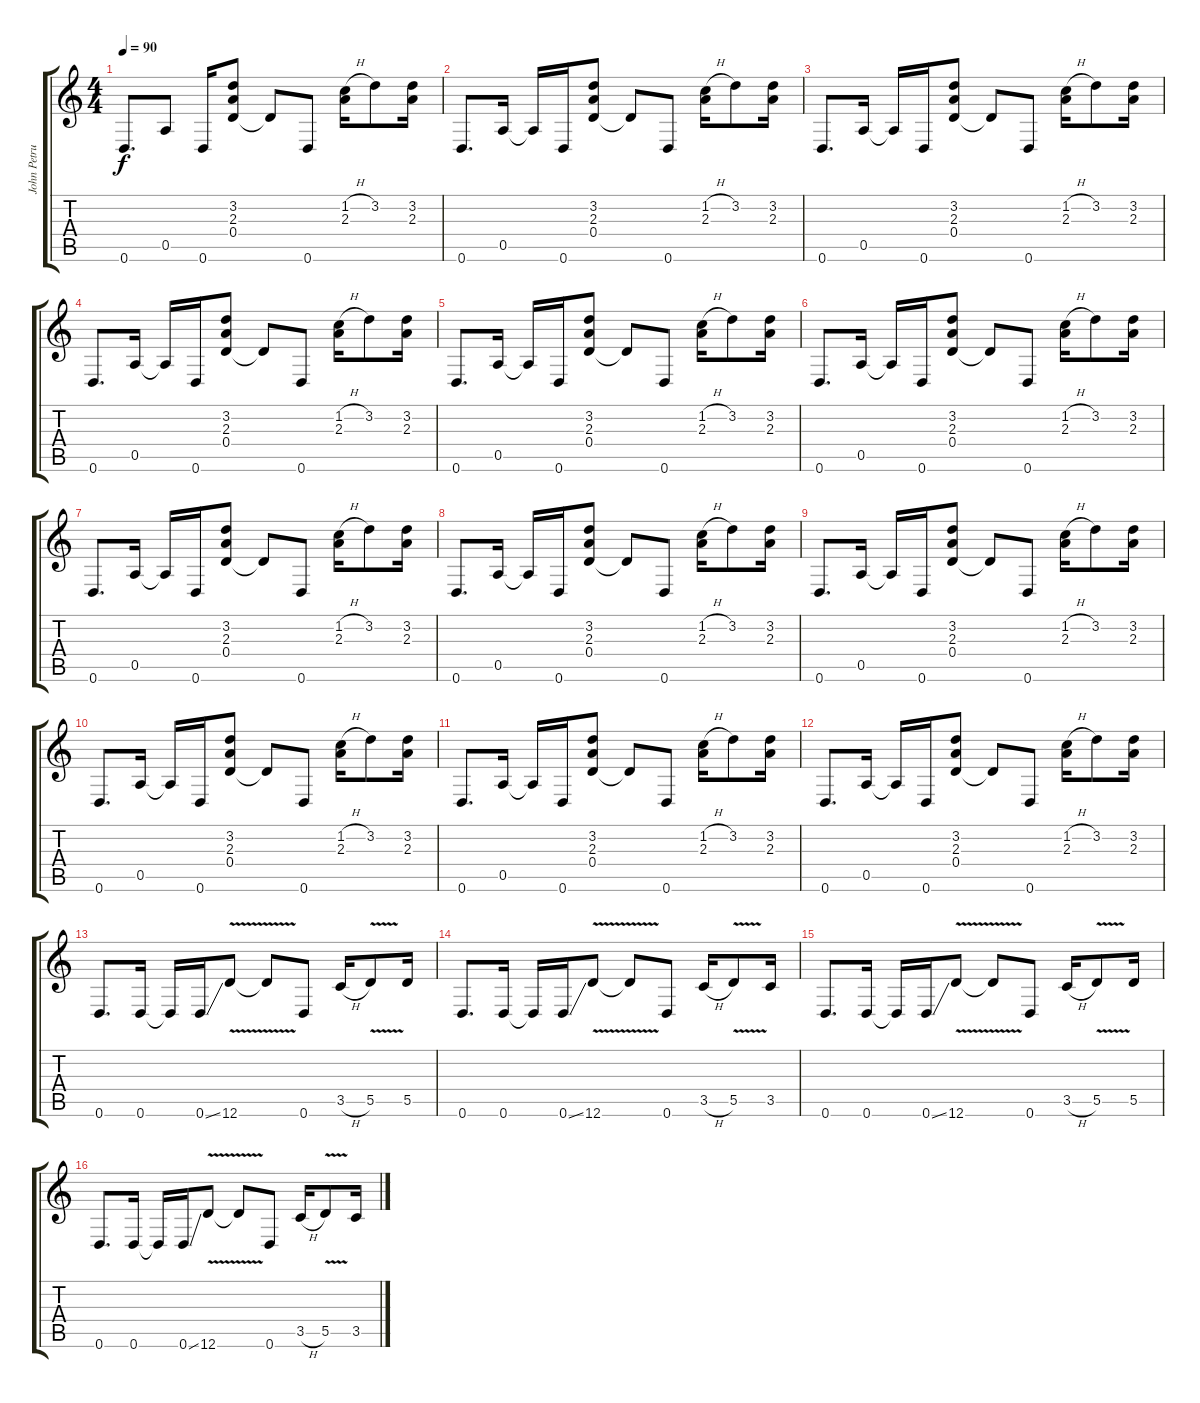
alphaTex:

\track ("John Petrucci" "John Petru") {instrument acousticguitarsteel}
\staff {score tabs}
\tuning (E4 B3 G3 D3 A2 D2) {hide}
\ts (4 4)
\tempo 90
\clef g2
\ks c
0.6.8{d dy f} 0.5.8 0.6.16 (3.2 2.3 0.4).8 0.4{t}.8 0.6.8 (1.2{h} 2.3).16 3.2.8 (3.2 2.3).16 |
0.6.8{d} 0.5.16 0.5{t}.16 0.6.16 (3.2 2.3 0.4).8 0.4{t}.8 0.6.8 (1.2{h} 2.3).16 3.2.8 (3.2 2.3).16 |
0.6.8{d} 0.5.16 0.5{t}.16 0.6.16 (3.2 2.3 0.4).8 0.4{t}.8 0.6.8 (1.2{h} 2.3).16 3.2.8 (3.2 2.3).16 |
0.6.8{d} 0.5.16 0.5{t}.16 0.6.16 (3.2 2.3 0.4).8 0.4{t}.8 0.6.8 (1.2{h} 2.3).16 3.2.8 (3.2 2.3).16 |
0.6.8{d} 0.5.16 0.5{t}.16 0.6.16 (3.2 2.3 0.4).8 0.4{t}.8 0.6.8 (1.2{h} 2.3).16 3.2.8 (3.2 2.3).16 |
0.6.8{d} 0.5.16 0.5{t}.16 0.6.16 (3.2 2.3 0.4).8 0.4{t}.8 0.6.8 (1.2{h} 2.3).16 3.2.8 (3.2 2.3).16 |
0.6.8{d} 0.5.16 0.5{t}.16 0.6.16 (3.2 2.3 0.4).8 0.4{t}.8 0.6.8 (1.2{h} 2.3).16 3.2.8 (3.2 2.3).16 |
0.6.8{d} 0.5.16 0.5{t}.16 0.6.16 (3.2 2.3 0.4).8 0.4{t}.8 0.6.8 (1.2{h} 2.3).16 3.2.8 (3.2 2.3).16 |
0.6.8{d} 0.5.16 0.5{t}.16 0.6.16 (3.2 2.3 0.4).8 0.4{t}.8 0.6.8 (1.2{h} 2.3).16 3.2.8 (3.2 2.3).16 |
0.6.8{d} 0.5.16 0.5{t}.16 0.6.16 (3.2 2.3 0.4).8 0.4{t}.8 0.6.8 (1.2{h} 2.3).16 3.2.8 (3.2 2.3).16 |
0.6.8{d} 0.5.16 0.5{t}.16 0.6.16 (3.2 2.3 0.4).8 0.4{t}.8 0.6.8 (1.2{h} 2.3).16 3.2.8 (3.2 2.3).16 |
0.6.8{d} 0.5.16 0.5{t}.16 0.6.16 (3.2 2.3 0.4).8 0.4{t}.8 0.6.8 (1.2{h} 2.3).16 3.2.8 (3.2 2.3).16 |
0.6.8{d} 0.6.16 0.6{t}.16 0.6{ss}.16 12.6{v}.8 12.6{t}.8 0.6.8 3.5{h}.16 5.5{v}.8 5.5.16 |
0.6.8{d} 0.6.16 0.6{t}.16 0.6{ss}.16 12.6{v}.8 12.6{t}.8 0.6.8 3.5{h}.16 5.5{v}.8 3.5.16 |
0.6.8{d} 0.6.16 0.6{t}.16 0.6{ss}.16 12.6{v}.8 12.6{t}.8 0.6.8 3.5{h}.16 5.5{v}.8 5.5.16 |
0.6.8{d} 0.6.16 0.6{t}.16 0.6{ss}.16 12.6{v}.8 12.6{t}.8 0.6.8 3.5{h}.16 5.5{v}.8 3.5.16
